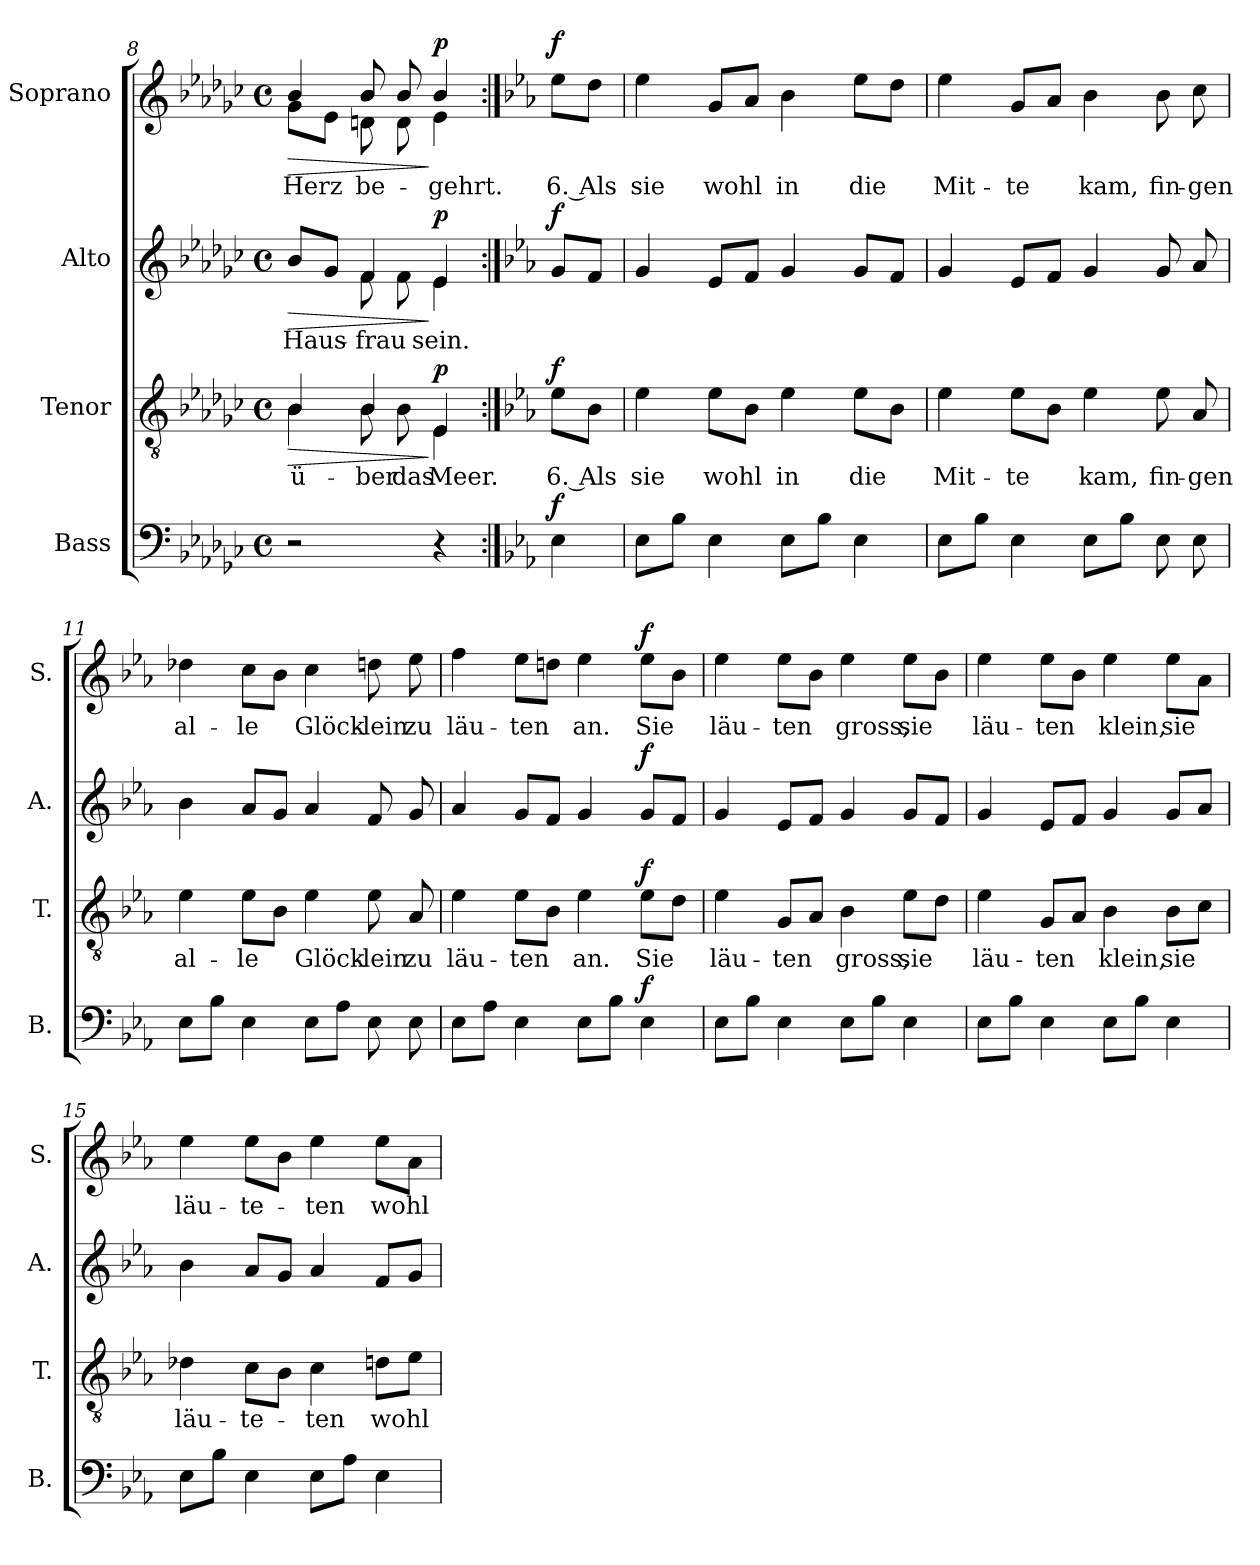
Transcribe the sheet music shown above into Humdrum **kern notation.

**kern	**dynam	**kern	**text	**dynam	**kern	**text	**dynam	**kern	**text	**dynam
*part4	*part4	*part3	*part3	*part3	*part2	*part2	*part2	*part1	*part1	*part1
*staff4	*staff4	*staff3	*staff3	*staff3	*staff2	*staff2	*staff2	*staff1	*staff1	*staff1
*I"Bass	*	*I"Tenor	*	*	*I"Alto	*	*	*I"Soprano	*	*
*I'B.	*	*I'T.	*	*	*I'A.	*	*	*I'S.	*	*
*clefF4	*	*clefGv2	*	*	*clefG2	*	*	*clefG2	*	*
*k[b-e-a-d-g-c-]	*	*k[b-e-a-d-g-c-]	*	*	*k[b-e-a-d-g-c-]	*	*	*k[b-e-a-d-g-c-]	*	*
*M4/4	*	*M4/4	*	*	*M4/4	*	*	*M4/4	*	*
*met(c)	*	*met(c)	*	*	*met(c)	*	*	*met(c)	*	*
=8	=8	=8	=8	=8	=8	=8	=8	=8	=8	=8
!	!	!	!LO:LY:b	!LO:HP:b	!	!LO:LY:b	!LO:HP:b	!	!LO:LY:b	!LO:HP:b
*	*	*^	*	*	*^	*	*	*^	*	*
*	*	*	*	*	*	*	*	*	*	*	*^	*	*
*	*	*	*	*	*	*	*	*	*	*	*	*^	*	*
2r	.	4B-/	4B-\	ü-	>	8b-/L	4reyy	Haus-	>	4b-/	8g-\L	4ryy	4rgyy	Herz	>
.	.	.	.	.	.	8g-/J	.	.	.	.	8e-\J	.	.	.	.
!	!	!	!	!LO:LY:b	!	!	!	!LO:LY:b	!	!	!	!	!	!LO:LY:b	!
.	.	4B-/	8B-\	-ber	.	4f/	8f\	-frau	.	4b-/	4dn\	8b-/	8d\	be-	.
!	!	!	!	!LO:LY:b	!	!	!	!	!	!	!	!	!	!	!
.	.	.	8B-\	das	.	.	8f\	.	.	.	.	8b-/	8d\	.	.
!	!	!	!	!LO:LY:b	!LO:DY:n=1:a	!	!	!LO:LY:b	!LO:DY:n=1:a	!	!	!	!	!LO:LY:b	!LO:DY:n=1:a
4r	.	4E-/	4E-\	Meer.	] p	4e-/	4e-\	sein.	] p	4b-/	4e-\	4ryy	4reyy	-gehrt.	] p
*	*	*v	*v	*	*	*	*	*	*	*v	*v	*v	*v	*	*
*	*	*	*	*	*v	*v	*	*	*	*	*
=8X2:|!	=8X2:|!	=8X2:|!	=8X2:|!	=8X2:|!	=8X2:|!	=8X2:|!	=8X2:|!	=8X2:|!	=8X2:|!	=8X2:|!
*k[b-e-a-]	*	*k[b-e-a-]	*	*	*k[b-e-a-]	*	*	*k[b-e-a-]	*	*
*	*	*^	*	*	*^	*	*	*^	*	*
*	*	*	*	*	*	*	*	*	*	*	*^	*	*
*	*	*	*	*	*	*	*	*	*	*	*	*^	*	*
!	!LO:DY:a	!	!	!LO:LY:b	!LO:DY:a	!	!	!	!LO:DY:a	!	!	!	!	!LO:LY:b	!LO:DY:a
*	*	*v	*v	*	*	*	*	*	*	*v	*v	*v	*v	*	*
*	*	*	*	*	*v	*v	*	*	*	*	*
4E-\	f	8e-\L	6. Als	f	8g/L	.	f	8ee-\L	6. Als	f
.	.	8B-\J	.	.	8f/J	.	.	8dd\J	.	.
=9	=9	=9	=9	=9	=9	=9	=9	=9	=9	=9
!	!	!	!LO:LY:b	!	!	!	!	!	!LO:LY:b	!
8E-\L	.	4e-\	sie	.	4g/	.	.	4ee-\	sie	.
8B-\J	.	.	.	.	.	.	.	.	.	.
!	!	!	!LO:LY:b	!	!	!	!	!	!LO:LY:b	!
4E-\	.	8e-\L	wohl	.	8e-/L	.	.	8g/L	wohl	.
.	.	8B-\J	.	.	8f/J	.	.	8a-/J	.	.
!	!	!	!LO:LY:b	!	!	!	!	!	!LO:LY:b	!
8E-\L	.	4e-\	in	.	4g/	.	.	4b-\	in	.
8B-\J	.	.	.	.	.	.	.	.	.	.
!	!	!	!LO:LY:b	!	!	!	!	!	!LO:LY:b	!
4E-\	.	8e-\L	die	.	8g/L	.	.	8ee-\L	die	.
.	.	8B-\J	.	.	8f/J	.	.	8dd\J	.	.
!!LO:PB:g=z
=10	=10	=10	=10	=10	=10	=10	=10	=10	=10	=10
!	!	!	!LO:LY:b	!	!	!	!	!	!LO:LY:b	!
8E-\L	.	4e-\	Mit-	.	4g/	.	.	4ee-\	Mit-	.
8B-\J	.	.	.	.	.	.	.	.	.	.
!	!	!	!LO:LY:b	!	!	!	!	!	!LO:LY:b	!
4E-\	.	8e-\L	-te	.	8e-/L	.	.	8g/L	-te	.
.	.	8B-\J	.	.	8f/J	.	.	8a-/J	.	.
!	!	!	!LO:LY:b	!	!	!	!	!	!LO:LY:b	!
8E-\L	.	4e-\	kam,	.	4g/	.	.	4b-\	kam,	.
8B-\J	.	.	.	.	.	.	.	.	.	.
!	!	!	!LO:LY:b	!	!	!	!	!	!LO:LY:b	!
8E-\	.	8e-\	fin-	.	8g/	.	.	8b-\	fin-	.
!	!	!	!LO:LY:b	!	!	!	!	!	!LO:LY:b	!
8E-\	.	8A-/	-gen	.	8a-/	.	.	8cc\	-gen	.
=11	=11	=11	=11	=11	=11	=11	=11	=11	=11	=11
!	!	!	!LO:LY:b	!	!	!	!	!	!LO:LY:b	!
8E-\L	.	4e-\	al-	.	4b-\	.	.	4dd-X\	al-	.
8B-\J	.	.	.	.	.	.	.	.	.	.
!	!	!	!LO:LY:b	!	!	!	!	!	!LO:LY:b	!
4E-\	.	8e-\L	-le	.	8a-/L	.	.	8cc\L	-le	.
.	.	8B-\J	.	.	8g/J	.	.	8b-\J	.	.
!	!	!	!LO:LY:b	!	!	!	!	!	!LO:LY:b	!
8E-\L	.	4e-\	Glöck-	.	4a-/	.	.	4cc\	Glöck-	.
8A-\J	.	.	.	.	.	.	.	.	.	.
!	!	!	!LO:LY:b	!	!	!	!	!	!LO:LY:b	!
8E-\	.	8e-\	-lein	.	8f/	.	.	8ddn\	-lein	.
!	!	!	!LO:LY:b	!	!	!	!	!	!LO:LY:b	!
8E-\	.	8A-/	zu	.	8g/	.	.	8ee-\	zu	.
=12	=12	=12	=12	=12	=12	=12	=12	=12	=12	=12
!	!	!	!LO:LY:b	!	!	!	!	!	!LO:LY:b	!
8E-\L	.	4e-\	läu-	.	4a-/	.	.	4ff\	läu-	.
8A-\J	.	.	.	.	.	.	.	.	.	.
!	!	!	!LO:LY:b	!	!	!	!	!	!LO:LY:b	!
4E-\	.	8e-\L	-ten	.	8g/L	.	.	8ee-\L	-ten	.
.	.	8B-\J	.	.	8f/J	.	.	8ddn\J	.	.
!	!	!	!LO:LY:b	!	!	!	!	!	!LO:LY:b	!
8E-\L	.	4e-\	an.	.	4g/	.	.	4ee-\	an.	.
8B-\J	.	.	.	.	.	.	.	.	.	.
!	!LO:DY:a	!	!LO:LY:b	!LO:DY:a	!	!	!LO:DY:a	!	!LO:LY:b	!LO:DY:a
4E-\	f	8e-\L	Sie	f	8g/L	.	f	8ee-\L	Sie	f
.	.	8d\J	.	.	8f/J	.	.	8b-\J	.	.
=13	=13	=13	=13	=13	=13	=13	=13	=13	=13	=13
!	!	!	!LO:LY:b	!	!	!	!	!	!LO:LY:b	!
8E-\L	.	4e-\	läu-	.	4g/	.	.	4ee-\	läu-	.
8B-\J	.	.	.	.	.	.	.	.	.	.
!	!	!	!LO:LY:b	!	!	!	!	!	!LO:LY:b	!
4E-\	.	8G/L	-ten	.	8e-/L	.	.	8ee-\L	-ten	.
.	.	8A-/J	.	.	8f/J	.	.	8b-\J	.	.
!	!	!	!LO:LY:b	!	!	!	!	!	!LO:LY:b	!
8E-\L	.	4B-\	gross,	.	4g/	.	.	4ee-\	gross,	.
8B-\J	.	.	.	.	.	.	.	.	.	.
!	!	!	!LO:LY:b	!	!	!	!	!	!LO:LY:b	!
4E-\	.	8e-\L	sie	.	8g/L	.	.	8ee-\L	sie	.
.	.	8d\J	.	.	8f/J	.	.	8b-\J	.	.
!!LO:LB:g=z
=14	=14	=14	=14	=14	=14	=14	=14	=14	=14	=14
!	!	!	!LO:LY:b	!	!	!	!	!	!LO:LY:b	!
8E-\L	.	4e-\	läu-	.	4g/	.	.	4ee-\	läu-	.
8B-\J	.	.	.	.	.	.	.	.	.	.
!	!	!	!LO:LY:b	!	!	!	!	!	!LO:LY:b	!
4E-\	.	8G/L	-ten	.	8e-/L	.	.	8ee-\L	-ten	.
.	.	8A-/J	.	.	8f/J	.	.	8b-\J	.	.
!	!	!	!LO:LY:b	!	!	!	!	!	!LO:LY:b	!
8E-\L	.	4B-\	klein,	.	4g/	.	.	4ee-\	klein,	.
8B-\J	.	.	.	.	.	.	.	.	.	.
!	!	!	!LO:LY:b	!	!	!	!	!	!LO:LY:b	!
4E-\	.	8B-\L	sie	.	8g/L	.	.	8ee-\L	sie	.
.	.	8c\J	.	.	8a-/J	.	.	8a-\J	.	.
=15	=15	=15	=15	=15	=15	=15	=15	=15	=15	=15
!	!	!	!LO:LY:b	!	!	!	!	!	!LO:LY:b	!
8E-\L	.	4d-X\	läu-	.	4b-\	.	.	4ee-\	läu-	.
8B-\J	.	.	.	.	.	.	.	.	.	.
!	!	!	!LO:LY:b	!	!	!	!	!	!LO:LY:b	!
4E-\	.	8c\L	-te-	.	8a-/L	.	.	8ee-\L	-te-	.
.	.	8B-\J	.	.	8g/J	.	.	8b-\J	.	.
!	!	!	!LO:LY:b	!	!	!	!	!	!LO:LY:b	!
8E-\L	.	4c\	-ten	.	4a-/	.	.	4ee-\	-ten	.
8A-\J	.	.	.	.	.	.	.	.	.	.
!	!	!	!LO:LY:b	!	!	!	!	!	!LO:LY:b	!
4E-\	.	8dn\L	wohl	.	8f/L	.	.	8ee-\L	wohl	.
.	.	8e-\J	.	.	8g/J	.	.	8a-\J	.	.
=	=	=	=	=	=	=	=	=	=	=
*-	*-	*-	*-	*-	*-	*-	*-	*-	*-	*-
